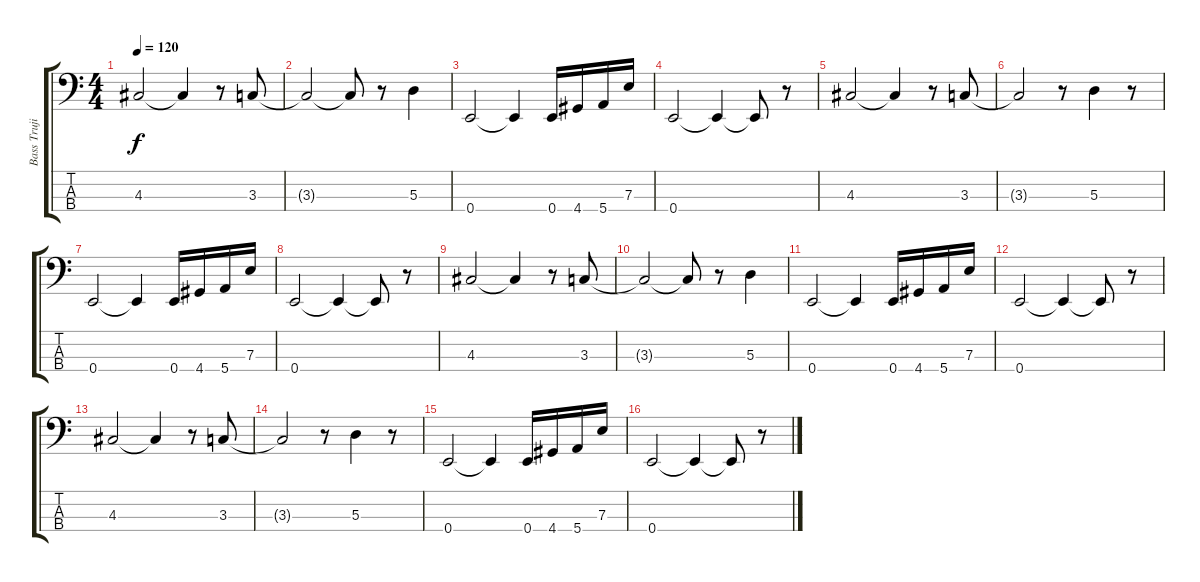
\track ("Bass Trujillo" "Bass Truji") {instrument electricbassfinger}
\staff {score tabs}
\tuning (G2 D2 A1 E1) {hide}
\ts (4 4)
\tempo 120
\clef f4
\ks c
4.3.2{dy f} 4.3{t}.4 r.8 3.3.8 |
3.3{t}.2 3.3{t}.8 r.8 5.3.4 |
0.4.2 0.4{t}.4 0.4.16 4.4.16 5.4.16 7.3.16 |
0.4.2 0.4{t}.4 0.4{t}.8 r.8 |
4.3.2 4.3{t}.4 r.8 3.3.8 |
3.3{t}.2 r.8 5.3.4 r.8 |
0.4.2 0.4{t}.4 0.4.16 4.4.16 5.4.16 7.3.16 |
0.4.2 0.4{t}.4 0.4{t}.8 r.8 |
4.3.2 4.3{t}.4 r.8 3.3.8 |
3.3{t}.2 3.3{t}.8 r.8 5.3.4 |
0.4.2 0.4{t}.4 0.4.16 4.4.16 5.4.16 7.3.16 |
0.4.2 0.4{t}.4 0.4{t}.8 r.8 |
4.3.2 4.3{t}.4 r.8 3.3.8 |
3.3{t}.2 r.8 5.3.4 r.8 |
0.4.2 0.4{t}.4 0.4.16 4.4.16 5.4.16 7.3.16 |
0.4.2 0.4{t}.4 0.4{t}.8 r.8
